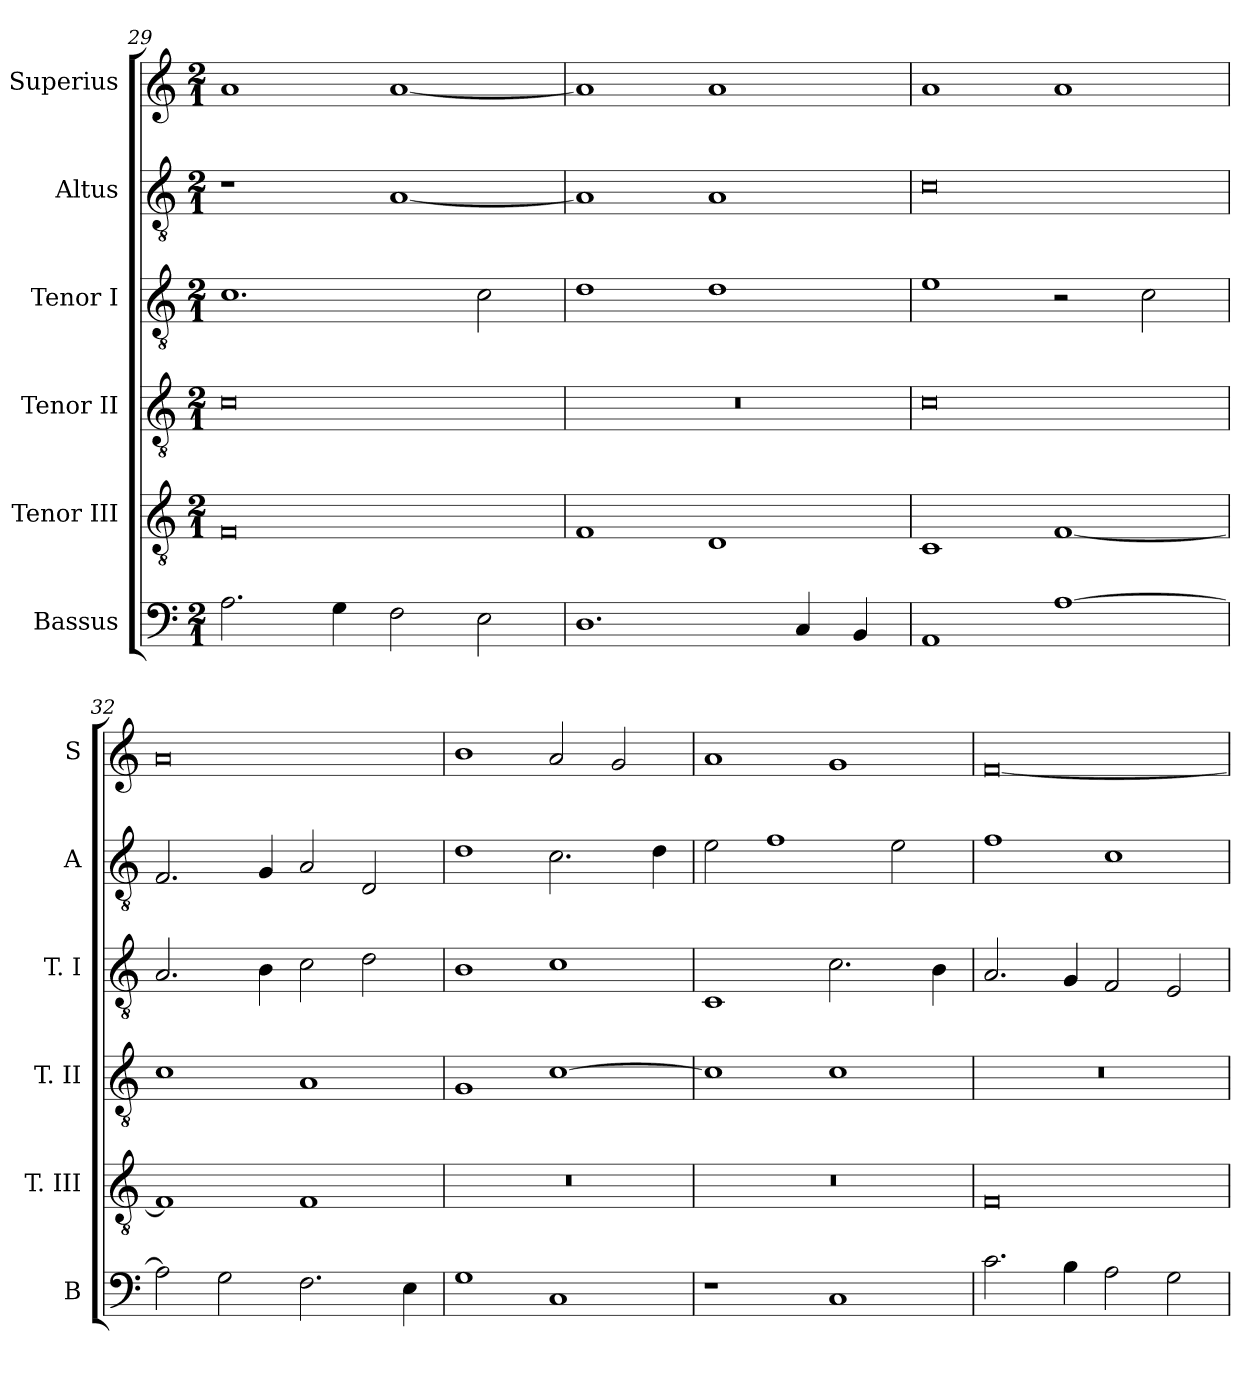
**kern	**kern	**kern	**kern	**kern	**kern
*part6	*part5	*part4	*part3	*part2	*part1
*staff6	*staff5	*staff4	*staff3	*staff2	*staff1
*I"Bassus	*I"Tenor III	*I"Tenor II	*I"Tenor I	*I"Altus	*I"Superius
*I'B	*I'T. III	*I'T. II	*I'T. I	*I'A	*I'S
*clefF4	*clefGv2	*clefGv2	*clefGv2	*clefGv2	*clefG2
*k[]	*k[]	*k[]	*k[]	*k[]	*k[]
*C:	*C:	*C:	*C:	*C:	*C:
*M2/1	*M2/1	*M2/1	*M2/1	*M2/1	*M2/1
=29	=29	=29	=29	=29	=29
2.A	0F	0c	1.c	1r	1a
4G	.	.	.	.	.
2F	.	.	.	[1A	[1a
2E	.	.	2c	.	.
=30	=30	=30	=30	=30	=30
1.D	1F	0r	1d	1A]	1a]
.	1D	.	1d	1A	1a
4C	.	.	.	.	.
4BB	.	.	.	.	.
=31	=31	=31	=31	=31	=31
1AA	1C	0c	1e	0c	1a
[1A	[1F	.	2r	.	1a
.	.	.	2c	.	.
=32	=32	=32	=32	=32	=32
2A]	1F]	1c	2.A	2.F	0a
2G	.	.	.	.	.
.	.	.	4B	4G	.
2.F	1F	1A	2c	2A	.
.	.	.	2d	2D	.
4E	.	.	.	.	.
=33	=33	=33	=33	=33	=33
1G	0r	1G	1B	1d	1b
1C	.	[1c	1c	2.c	2a
.	.	.	.	.	2g
.	.	.	.	4d	.
=34	=34	=34	=34	=34	=34
1r	0r	1c]	1C	2e	1a
.	.	.	.	1f	.
1C	.	1c	2.c	.	1g
.	.	.	.	2e	.
.	.	.	4B	.	.
=35	=35	=35	=35	=35	=35
2.c	0F	0r	2.A	1f	[0f
4B	.	.	4G	.	.
2A	.	.	2F	1c	.
2G	.	.	2E	.	.
=	=	=	=	=	=
*-	*-	*-	*-	*-	*-
